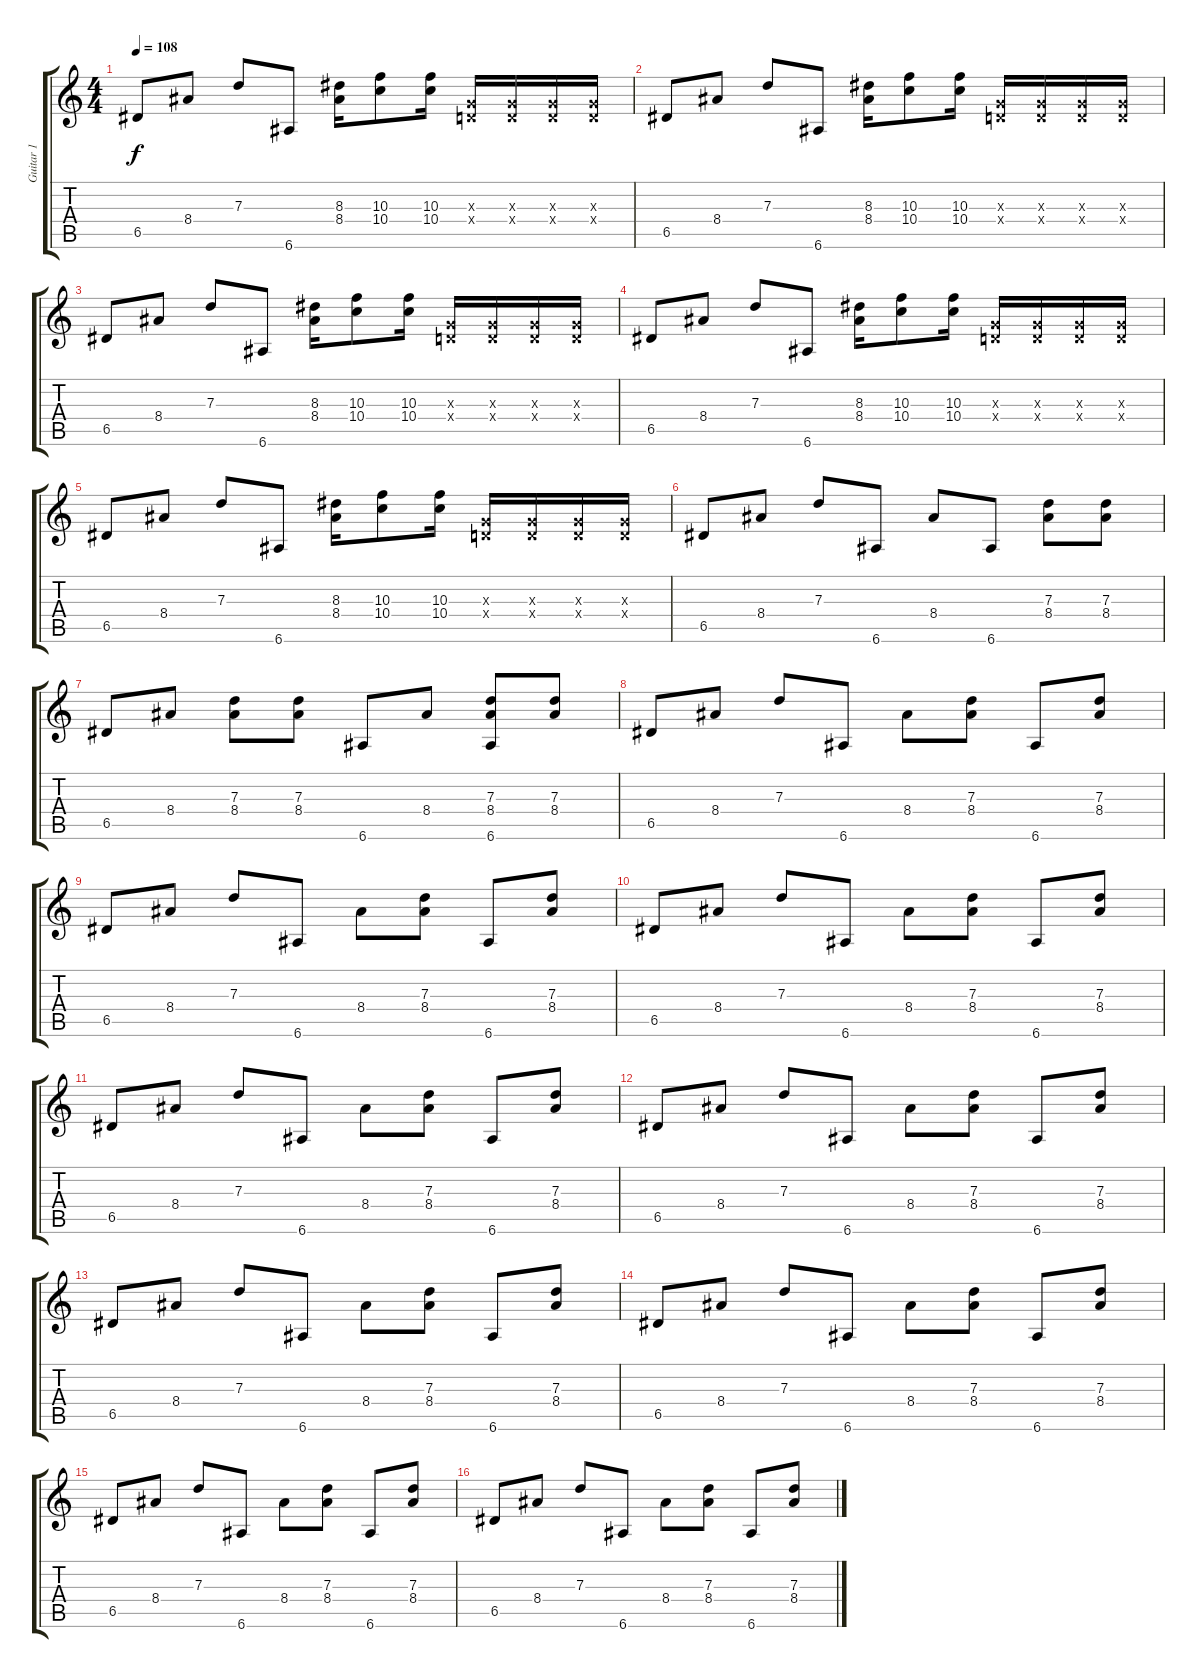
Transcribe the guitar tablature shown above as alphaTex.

\track ("Guitar 1" "Guitar 1") {instrument acousticguitarnylon}
\staff {score tabs}
\tuning (E4 B3 G3 D3 A2 E2) {hide}
\ts (4 4)
\tempo 108
\clef g2
\ks c
6.5.8{dy f} 8.4.8 7.3.8 6.6.8 (8.3 8.4).16 (10.3 10.4).8 (10.3 10.4).16 (0.3{x} 0.4{x}).16 (0.3{x} 0.4{x}).16 (0.3{x} 0.4{x}).16 (0.3{x} 0.4{x}).16 |
6.5.8 8.4.8 7.3.8 6.6.8 (8.3 8.4).16 (10.3 10.4).8 (10.3 10.4).16 (0.3{x} 0.4{x}).16 (0.3{x} 0.4{x}).16 (0.3{x} 0.4{x}).16 (0.3{x} 0.4{x}).16 |
6.5.8 8.4.8 7.3.8 6.6.8 (8.3 8.4).16 (10.3 10.4).8 (10.3 10.4).16 (0.3{x} 0.4{x}).16 (0.3{x} 0.4{x}).16 (0.3{x} 0.4{x}).16 (0.3{x} 0.4{x}).16 |
6.5.8 8.4.8 7.3.8 6.6.8 (8.3 8.4).16 (10.3 10.4).8 (10.3 10.4).16 (0.3{x} 0.4{x}).16 (0.3{x} 0.4{x}).16 (0.3{x} 0.4{x}).16 (0.3{x} 0.4{x}).16 |
6.5.8 8.4.8 7.3.8 6.6.8 (8.3 8.4).16 (10.3 10.4).8 (10.3 10.4).16 (0.3{x} 0.4{x}).16 (0.3{x} 0.4{x}).16 (0.3{x} 0.4{x}).16 (0.3{x} 0.4{x}).16 |
6.5.8 8.4.8 7.3.8 6.6.8 8.4.8 6.6.8 (7.3 8.4).8 (7.3 8.4).8 |
6.5.8 8.4.8 (7.3 8.4).8 (7.3 8.4).8 6.6.8 8.4.8 (7.3 8.4 6.6).8 (7.3 8.4).8 |
6.5.8 8.4.8 7.3.8 6.6.8 8.4.8 (7.3 8.4).8 6.6.8 (7.3 8.4).8 |
6.5.8 8.4.8 7.3.8 6.6.8 8.4.8 (7.3 8.4).8 6.6.8 (7.3 8.4).8 |
6.5.8 8.4.8 7.3.8 6.6.8 8.4.8 (7.3 8.4).8 6.6.8 (7.3 8.4).8 |
6.5.8 8.4.8 7.3.8 6.6.8 8.4.8 (7.3 8.4).8 6.6.8 (7.3 8.4).8 |
6.5.8 8.4.8 7.3.8 6.6.8 8.4.8 (7.3 8.4).8 6.6.8 (7.3 8.4).8 |
6.5.8 8.4.8 7.3.8 6.6.8 8.4.8 (7.3 8.4).8 6.6.8 (7.3 8.4).8 |
6.5.8 8.4.8 7.3.8 6.6.8 8.4.8 (7.3 8.4).8 6.6.8 (7.3 8.4).8 |
6.5.8 8.4.8 7.3.8 6.6.8 8.4.8 (7.3 8.4).8 6.6.8 (7.3 8.4).8 |
6.5.8 8.4.8 7.3.8 6.6.8 8.4.8 (7.3 8.4).8 6.6.8 (7.3 8.4).8
